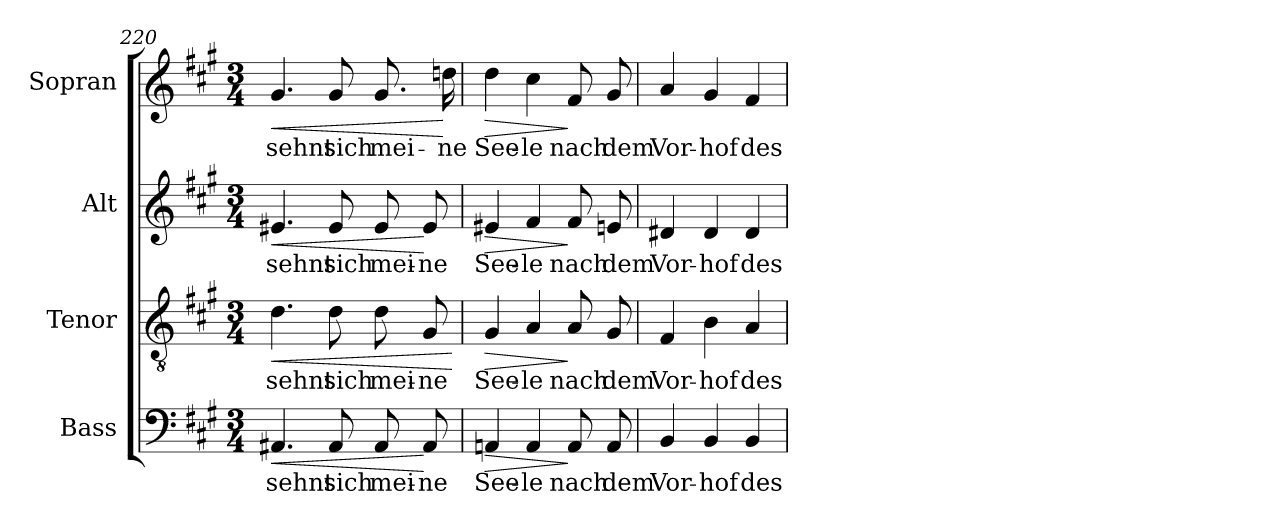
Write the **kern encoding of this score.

**kern	**text	**dynam	**kern	**text	**dynam	**kern	**text	**dynam	**kern	**text	**dynam
*part4	*part4	*part4	*part3	*part3	*part3	*part2	*part2	*part2	*part1	*part1	*part1
*staff4	*staff4	*staff4	*staff3	*staff3	*staff3	*staff2	*staff2	*staff2	*staff1	*staff1	*staff1
*I"Bass	*	*	*I"Tenor	*	*	*I"Alt	*	*	*I"Sopran	*	*
*I'B.	*	*	*I'T.	*	*	*I'A.	*	*	*I'S.	*	*
!!LO:LB:g=z
*clefF4	*	*	*clefGv2	*	*	*clefG2	*	*	*clefG2	*	*
*k[f#c#g#]	*	*	*k[f#c#g#]	*	*	*k[f#c#g#]	*	*	*k[f#c#g#]	*	*
*A:	*	*	*A:	*	*	*A:	*	*	*A:	*	*
*M3/4	*	*	*M3/4	*	*	*M3/4	*	*	*M3/4	*	*
=220	=220	=220	=220	=220	=220	=220	=220	=220	=220	=220	=220
!	!LO:LY:b	!LO:HP:b	!	!LO:LY:b	!LO:HP:b	!	!LO:LY:b	!LO:HP:b	!	!LO:LY:b	!LO:HP:b
4.AA#X/	sehnt	<	4.d\	sehnt	<	4.e#X/	sehnt	<	4.g#/	sehnt	<
!	!LO:LY:b	!	!	!LO:LY:b	!	!	!LO:LY:b	!	!	!LO:LY:b	!
8AA#/	sich	.	8d\	sich	.	8e#/	sich	.	8g#/	sich	.
!	!LO:LY:b	!	!	!LO:LY:b	!	!	!LO:LY:b	!	!	!LO:LY:b	!
8AA#/	mei-	.	8d\	mei-	.	8e#/	mei-	.	8.g#/	mei-	.
!	!LO:LY:b	!	!	!LO:LY:b	!	!	!LO:LY:b	!	!	!	!
8AA#/	-ne	[	8G#/	-ne	.	8e#/	-ne	[	.	.	.
!	!	!	!	!	!	!	!	!	!	!LO:LY:b	!
.	.	.	.	.	.	.	.	.	16ddn\	-ne	[
.	.	.	.	.	[	.	.	.	.	.	.
=221	=221	=221	=221	=221	=221	=221	=221	=221	=221	=221	=221
!	!LO:LY:b	!LO:HP:b	!	!LO:LY:b	!LO:HP:b	!	!LO:LY:b	!LO:HP:b	!	!LO:LY:b	!LO:HP:b
4AAn/	See-	>	4G#/	See-	>	4e#X/	See-	>	4dd\	See-	>
!	!LO:LY:b	!	!	!LO:LY:b	!	!	!LO:LY:b	!	!	!LO:LY:b	!
4AA/	-le	.	4A/	-le	.	4f#/	-le	.	4cc#\	-le	.
!	!LO:LY:b	!	!	!LO:LY:b	!	!	!LO:LY:b	!	!	!LO:LY:b	!
8AA/	nach	]	8A/	nach	]	8f#/	nach	]	8f#/	nach	]
!	!LO:LY:b	!	!	!LO:LY:b	!	!	!LO:LY:b	!	!	!LO:LY:b	!
8AA/	dem	.	8G#/	dem	.	8en/	dem	.	8g#/	dem	.
=222	=222	=222	=222	=222	=222	=222	=222	=222	=222	=222	=222
!	!LO:LY:b	!	!	!LO:LY:b	!	!	!LO:LY:b	!	!	!LO:LY:b	!
4BB/	Vor-	.	4F#/	Vor-	.	4d#X/	Vor-	.	4a/	Vor-	.
!	!LO:LY:b	!	!	!LO:LY:b	!	!	!LO:LY:b	!	!	!LO:LY:b	!
4BB/	-hof	.	4B\	-hof	.	4d#/	-hof	.	4g#/	-hof	.
!	!LO:LY:b	!	!	!LO:LY:b	!	!	!LO:LY:b	!	!	!LO:LY:b	!
4BB/	des	.	4A/	des	.	4d#/	des	.	4f#/	des	.
=	=	=	=	=	=	=	=	=	=	=	=
*-	*-	*-	*-	*-	*-	*-	*-	*-	*-	*-	*-
